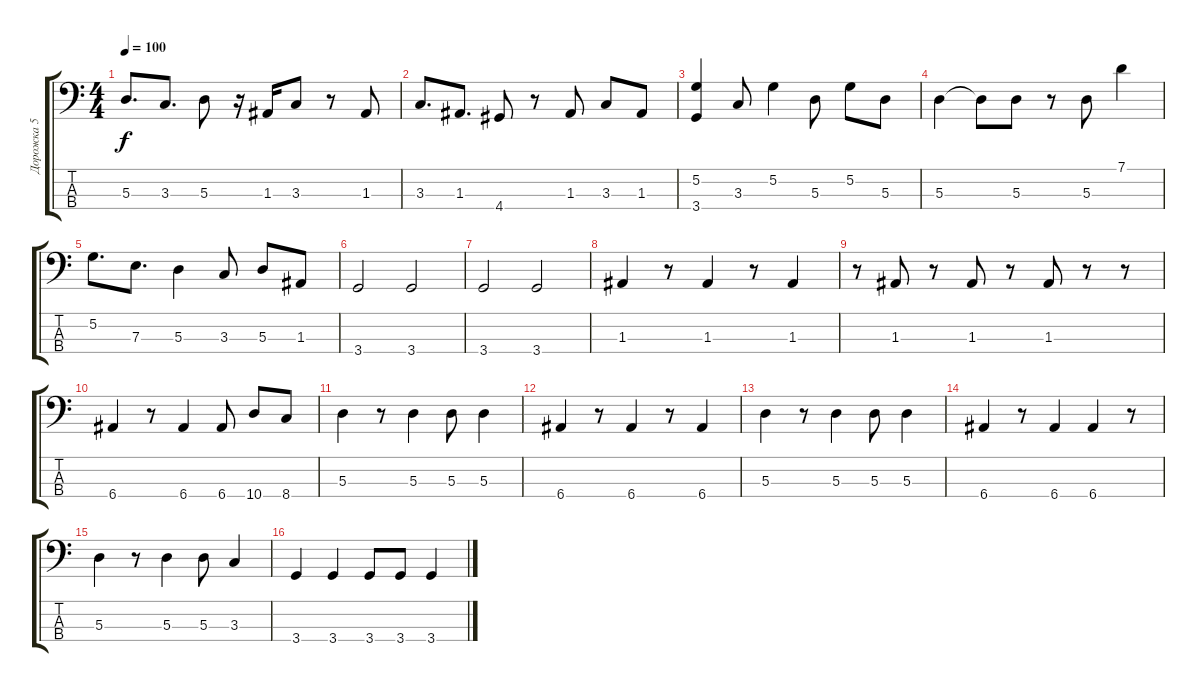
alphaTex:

\track ("Дорожка 5" "Дорожка 5") {instrument electricbassfinger}
\staff {score tabs}
\tuning (G2 D2 A1 E1) {hide}
\ts (4 4)
\tempo 100
\clef f4
\ks c
5.3.8{d dy f} 3.3.8{d} 5.3.8 r.16 1.3.16 3.3.8 r.8 1.3.8 |
3.3.8{d} 1.3.8{d} 4.4.8 r.8 1.3.8 3.3.8 1.3.8 |
(5.2 3.4).4 3.3.8 5.2.4 5.3.8 5.2.8 5.3.8 |
5.3.4 5.3{t}.8 5.3.8 r.8 5.3.8 7.1.4 |
5.2.8{d} 7.3.8{d} 5.3.4 3.3.8 5.3.8 1.3.8 |
3.4.2 3.4.2 |
3.4.2 3.4.2 |
1.3.4 r.8 1.3.4 r.8 1.3.4 |
r.8 1.3.8 r.8 1.3.8 r.8 1.3.8 r.8 r.8 |
6.4.4 r.8 6.4.4 6.4.8 10.4.8 8.4.8 |
5.3.4 r.8 5.3.4 5.3.8 5.3.4 |
6.4.4 r.8 6.4.4 r.8 6.4.4 |
5.3.4 r.8 5.3.4 5.3.8 5.3.4 |
6.4.4 r.8 6.4.4 6.4.4 r.8 |
5.3.4 r.8 5.3.4 5.3.8 3.3.4 |
3.4.4 3.4.4 3.4.8 3.4.8 3.4.4
